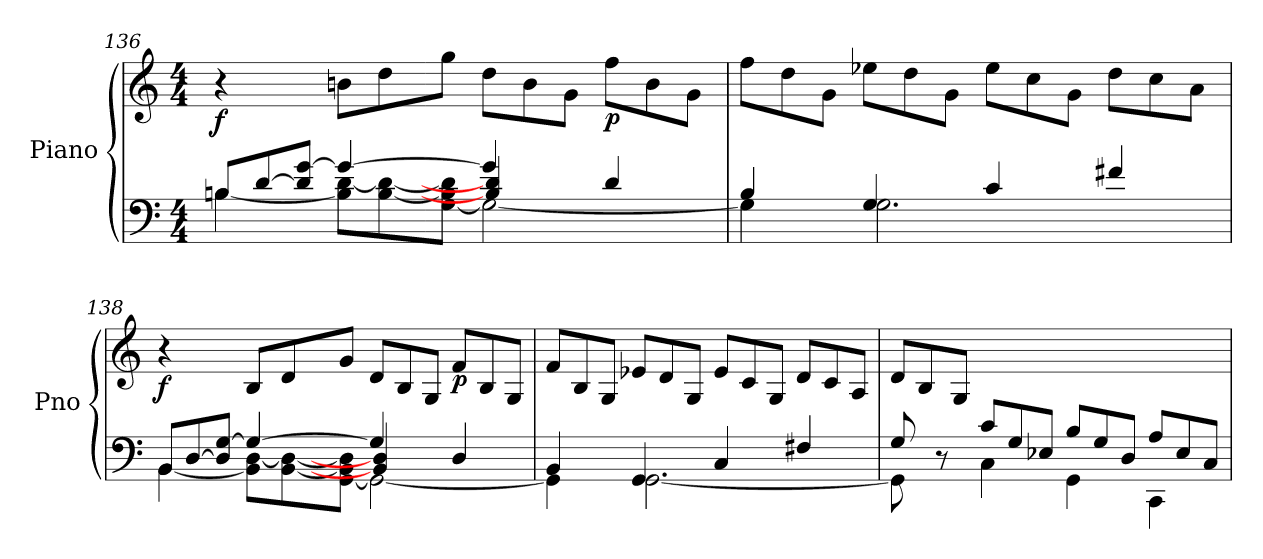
**kern	**kern	**dynam
*part1	*part1	*part1
*staff2	*staff1	*staff1/2
*I"Piano	*	*
*I'Pno	*	*
!!LO:LB:g=z
*clefF4	*clefG2	*
*k[]	*k[]	*
*M4/4	*M4/4	*
*Xtuplet	*	*
=136	=136	=136
*^	*	*
*	*^	*	*
!	!	!	!	!LO:DY:b
12B/L	[4Bn\	4ryy	4r	f
[12d/	.	.	.	.
12d/] [12g/J	.	.	.	.
*	*	*	*Xtuplet	*
4g/_	12B\] [12d\L	[12d\Lyy	12bn\L	.
.	[12B\ 12d\_	[12B\yy 12d\yy_	12dd\	.
.	[12G\ 12B\] 12d\]J	12B\yy_ 12d\yy_J	12gg\J	.
4g/]	2G\_	4B/] 4d/]	12dd\L	.
.	.	.	12b\	.
.	.	.	12g\J	.
!	!	!	!	!LO:DY:b
4d/	.	4ryy	12ff\L	p
.	.	.	12b\	.
.	.	.	12g\J	.
*	*v	*v	*	*
=137	=137	=137	=137
4B/	4G\]	12ff\L	.
.	.	12dd\	.
.	.	12g\J	.
4G/	2.G\	12ee-X\L	.
.	.	12dd\	.
.	.	12g\J	.
4c/	.	12ee-\L	.
.	.	12cc\	.
.	.	12g\J	.
4f#X/	.	12dd\L	.
.	.	12cc\	.
.	.	12a\J	.
=138	=138	=138	=138
*	*^	*	*
!	!	!	!	!LO:DY:b
12BB/L	[4BB\	4ryy	4r	f
[12D/	.	.	.	.
12D/] [12G/J	.	.	.	.
4G/_	12BB\] [12D\L	[12D\Lyy	12B/L	.
.	[12BB\ 12D\_	[12BB\yy 12D\yy_	12d/	.
.	[12GG\ 12BB\] 12D\]J	12BB\yy_ 12D\yy_J	12g/J	.
4G/]	2GG\_	4BB/] 4D/]	12d/L	.
.	.	.	12B/	.
.	.	.	12G/J	.
!	!	!	!	!LO:DY:b
4D/	.	4ryy	12f/L	p
.	.	.	12B/	.
.	.	.	12G/J	.
*	*v	*v	*	*
!!LO:LB:g=z
=139	=139	=139	=139
4BB/	4GG\]	12f/L	.
.	.	12B/	.
.	.	12G/J	.
4GG/	[2.GG\	12e-X/L	.
.	.	12d/	.
.	.	12G/J	.
4C/	.	12e-/L	.
.	.	12c/	.
.	.	12G/J	.
4F#X/	.	12d/L	.
.	.	12c/	.
.	.	12A/J	.
=140	=140	=140	=140
*	*^	*	*
4ryy	8G/	8GG\]	12d/L	.
.	.	.	12B/	.
.	8r	2..ryy	.	.
.	.	.	12G/J	.
12c/L	4C\	.	12ryy	.
!	!	!	!	!LO:DY:b
12G/	.	.	3%2ryy	other-dynamics
12E-X/J	.	.	.	.
12B/L	4GG\	.	.	.
12G/	.	.	.	.
12D/J	.	.	.	.
12A/L	4CC\	.	.	.
12E-/	.	.	.	.
12C/J	.	.	.	.
*v	*v	*v	*	*
=	=	=
*-	*-	*-
